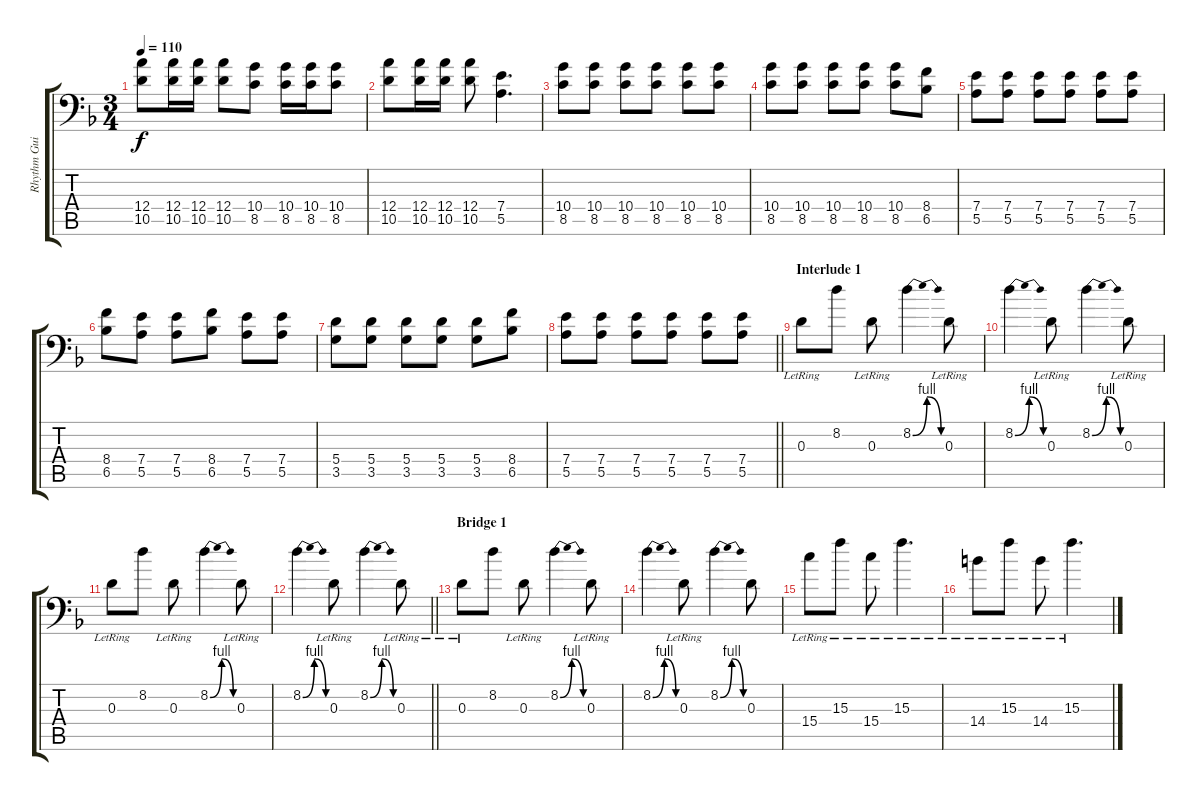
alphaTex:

\track ("Rhythm Guitar" "Rhythm Gui") {instrument distortionguitar}
\staff {score tabs}
\tuning (B3 Gb3 D3 A2 E2 A1) {hide}
\ts (3 4)
\tempo 110
\clef f4
\ks dminor
(12.4 10.5).8{dy f} (12.4 10.5).16 (12.4 10.5).16 (12.4 10.5).8 (10.4 8.5).8 (10.4 8.5).16 (10.4 8.5).16 (10.4 8.5).8 |
(12.4 10.5).8 (12.4 10.5).16 (12.4 10.5).16 (12.4 10.5).8 (7.4 5.5).4{d} |
(10.4 8.5).8 (10.4 8.5).8 (10.4 8.5).8 (10.4 8.5).8 (10.4 8.5).8 (10.4 8.5).8 |
(10.4 8.5).8 (10.4 8.5).8 (10.4 8.5).8 (10.4 8.5).8 (10.4 8.5).8 (8.4 6.5).8 |
(7.4 5.5).8 (7.4 5.5).8 (7.4 5.5).8 (7.4 5.5).8 (7.4 5.5).8 (7.4 5.5).8 |
(8.4 6.5).8 (7.4 5.5).8 (7.4 5.5).8 (8.4 6.5).8 (7.4 5.5).8 (7.4 5.5).8 |
(5.4 3.5).8 (5.4 3.5).8 (5.4 3.5).8 (5.4 3.5).8 (5.4 3.5).8 (8.4 6.5).8 |
\barLineRight lightlight
(7.4 5.5).8 (7.4 5.5).8 (7.4 5.5).8 (7.4 5.5).8 (7.4 5.5).8 (7.4 5.5).8 |
\section ("" "Interlude 1")
0.3{lr}.8{instrument electricguitarclean} 8.2.8 0.3{lr}.8 8.2{be (bendrelease 0 0 15 4 30 4 60 0)}.4 0.3{lr}.8 |
8.2{be (bendrelease 0 0 16 4 30 4 60 0)}.4 0.3{lr}.8 8.2{be (bendrelease 0 0 15 4 30 4 60 0)}.4 0.3{lr}.8 |
0.3{lr}.8 8.2.8 0.3{lr}.8 8.2{be (bendrelease 0 0 15 4 30 4 60 0)}.4 0.3{lr}.8 |
\barLineRight lightlight
8.2{be (bendrelease 0 0 16 4 30 4 60 0)}.4 0.3{lr}.8 8.2{be (bendrelease 0 0 15 4 30 4 60 0)}.4 0.3{lr}.8 |
\section ("" "Bridge 1")
0.3{lr}.8 8.2.8 0.3{lr}.8 8.2{be (bendrelease 0 0 15 4 30 4 60 0)}.4 0.3{lr}.8 |
8.2{be (bendrelease 0 0 16 4 30 4 60 0)}.4 0.3{lr}.8 8.2{be (bendrelease 0 0 15 4 30 4 60 0)}.4 0.3.8 |
15.4{lr}.8 15.3{lr}.8 15.4{lr}.8 15.3{lr}.4{d} |
14.4{lr}.8 15.3{lr}.8 14.4{lr}.8 15.3{lr}.4{d}
